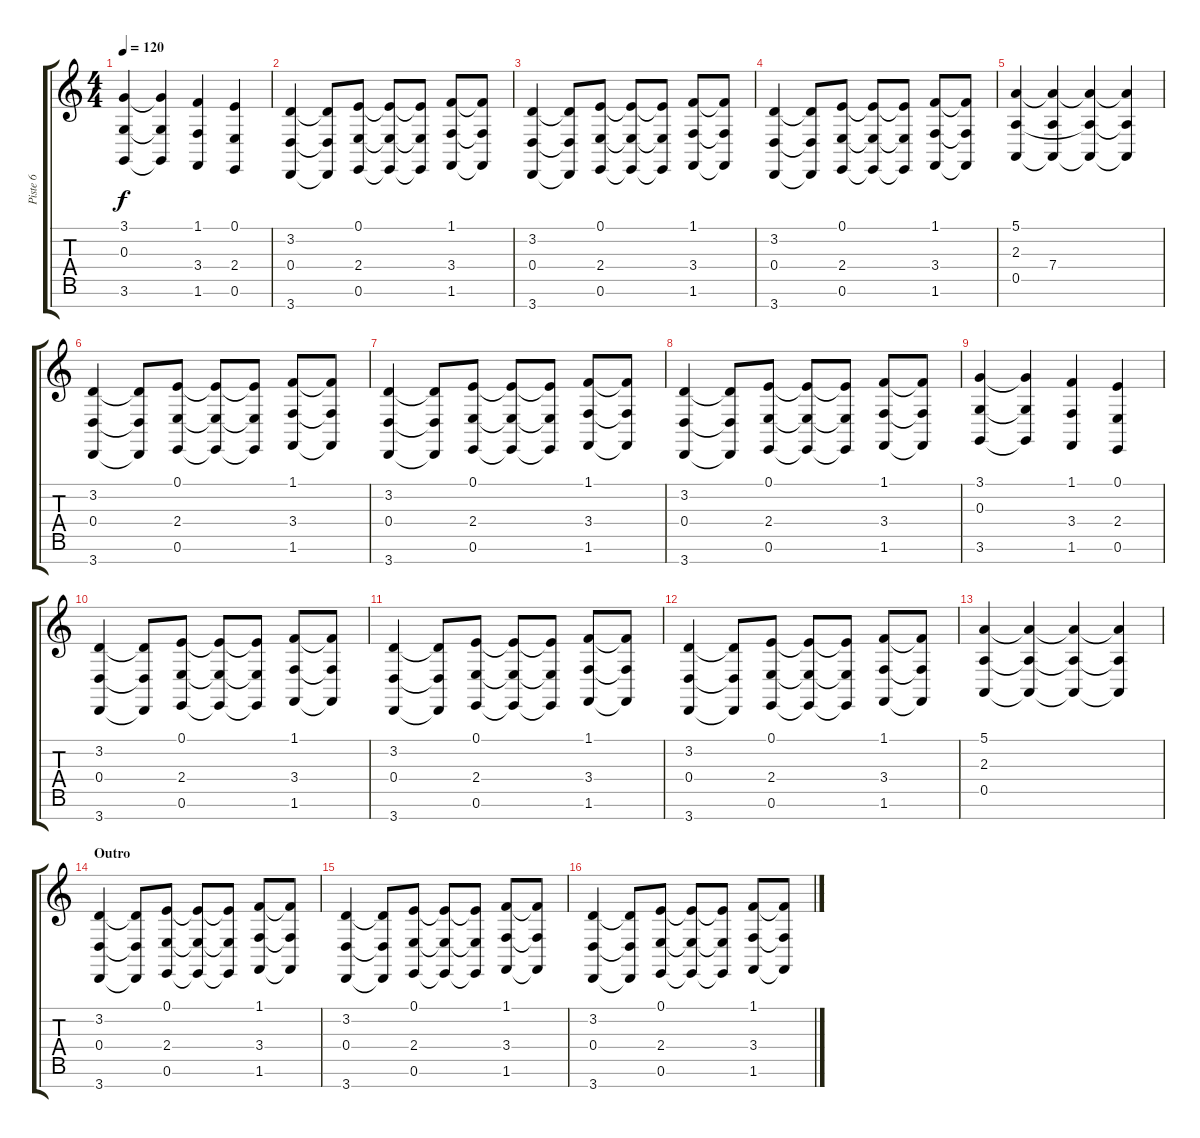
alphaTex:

\track ("Piste 6" "Piste 6") {instrument choiraahs}
\staff {score tabs}
\tuning (E4 B3 G3 D3 A2 E2 B1) {hide}
\ts (4 4)
\tempo 120
\clef g2
\ks c
(3.1 0.3 3.6).4{dy f} (3.1{t} 0.3{t} 3.6{t}).4 (1.1 3.4 1.6).4 (0.1 2.4 0.6).4 |
(3.2 0.4 3.7).4 (3.2{t} 0.4{t} 3.7{t}).8 (0.1 2.4 0.6).8 (0.1{t} 2.4{t} 0.6{t}).8 (0.1{t} 2.4{t} 0.6{t}).8 (1.1 3.4 1.6).8 (1.1{t} 3.4{t} 1.6{t}).8 |
(3.2 0.4 3.7).4 (3.2{t} 0.4{t} 3.7{t}).8 (0.1 2.4 0.6).8 (0.1{t} 2.4{t} 0.6{t}).8 (0.1{t} 2.4{t} 0.6{t}).8 (1.1 3.4 1.6).8 (1.1{t} 3.4{t} 1.6{t}).8 |
(3.2 0.4 3.7).4 (3.2{t} 0.4{t} 3.7{t}).8 (0.1 2.4 0.6).8 (0.1{t} 2.4{t} 0.6{t}).8 (0.1{t} 2.4{t} 0.6{t}).8 (1.1 3.4 1.6).8 (1.1{t} 3.4{t} 1.6{t}).8 |
(5.1 2.3 0.5).4 (5.1{t} 7.4 0.5{t}).4 (5.1{t} 2.3{t} 0.5{t}).4 (5.1{t} 2.3{t} 0.5{t}).4 |
(3.2 0.4 3.7).4 (3.2{t} 0.4{t} 3.7{t}).8 (0.1 2.4 0.6).8 (0.1{t} 2.4{t} 0.6{t}).8 (0.1{t} 2.4{t} 0.6{t}).8 (1.1 3.4 1.6).8 (1.1{t} 3.4{t} 1.6{t}).8 |
(3.2 0.4 3.7).4 (3.2{t} 0.4{t} 3.7{t}).8 (0.1 2.4 0.6).8 (0.1{t} 2.4{t} 0.6{t}).8 (0.1{t} 2.4{t} 0.6{t}).8 (1.1 3.4 1.6).8 (1.1{t} 3.4{t} 1.6{t}).8 |
(3.2 0.4 3.7).4 (3.2{t} 0.4{t} 3.7{t}).8 (0.1 2.4 0.6).8 (0.1{t} 2.4{t} 0.6{t}).8 (0.1{t} 2.4{t} 0.6{t}).8 (1.1 3.4 1.6).8 (1.1{t} 3.4{t} 1.6{t}).8 |
(3.1 0.3 3.6).4 (3.1{t} 0.3{t} 3.6{t}).4 (1.1 3.4 1.6).4 (0.1 2.4 0.6).4 |
(3.2 0.4 3.7).4 (3.2{t} 0.4{t} 3.7{t}).8 (0.1 2.4 0.6).8 (0.1{t} 2.4{t} 0.6{t}).8 (0.1{t} 2.4{t} 0.6{t}).8 (1.1 3.4 1.6).8 (1.1{t} 3.4{t} 1.6{t}).8 |
(3.2 0.4 3.7).4 (3.2{t} 0.4{t} 3.7{t}).8 (0.1 2.4 0.6).8 (0.1{t} 2.4{t} 0.6{t}).8 (0.1{t} 2.4{t} 0.6{t}).8 (1.1 3.4 1.6).8 (1.1{t} 3.4{t} 1.6{t}).8 |
(3.2 0.4 3.7).4 (3.2{t} 0.4{t} 3.7{t}).8 (0.1 2.4 0.6).8 (0.1{t} 2.4{t} 0.6{t}).8 (0.1{t} 2.4{t} 0.6{t}).8 (1.1 3.4 1.6).8 (1.1{t} 3.4{t} 1.6{t}).8 |
(5.1 2.3 0.5).4 (5.1{t} 2.3{t} 0.5{t}).4 (5.1{t} 2.3{t} 0.5{t}).4 (5.1{t} 2.3{t} 0.5{t}).4 |
\section ("" "Outro")
(3.2 0.4 3.7).4 (3.2{t} 0.4{t} 3.7{t}).8 (0.1 2.4 0.6).8 (0.1{t} 2.4{t} 0.6{t}).8 (0.1{t} 2.4{t} 0.6{t}).8 (1.1 3.4 1.6).8 (1.1{t} 3.4{t} 1.6{t}).8 |
(3.2 0.4 3.7).4 (3.2{t} 0.4{t} 3.7{t}).8 (0.1 2.4 0.6).8 (0.1{t} 2.4{t} 0.6{t}).8 (0.1{t} 2.4{t} 0.6{t}).8 (1.1 3.4 1.6).8 (1.1{t} 3.4{t} 1.6{t}).8 |
(3.2 0.4 3.7).4 (3.2{t} 0.4{t} 3.7{t}).8 (0.1 2.4 0.6).8 (0.1{t} 2.4{t} 0.6{t}).8 (0.1{t} 2.4{t} 0.6{t}).8 (1.1 3.4 1.6).8 (1.1{t} 3.4{t} 1.6{t}).8
